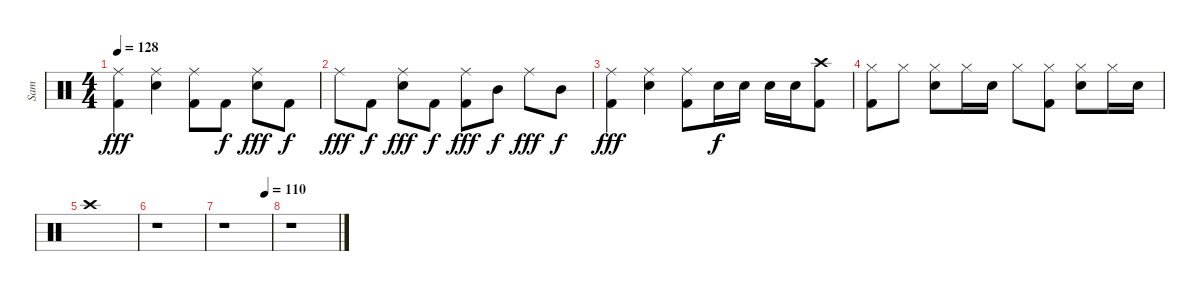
\track ("Sam" "Sam") {instrument percussion}
\staff {score}
\articulation defaults
\ts (4 4)
\tempo 128
\clef neutral
\ks c
("Ride (middle)" "Kick (hit) 2").4{dy fff} ("Ride (middle)" "Electric Snare (hit)").4 ("Ride (middle)" "Kick (hit) 2").8 "Kick (hit) 2".8{dy f} ("Ride (middle)" "Electric Snare (hit)").8{dy fff} "Kick (hit) 2".8{dy f} |
"Ride (middle)".8{dy fff} "Kick (hit) 2".8{dy f} ("Ride (middle)" "Electric Snare (hit)").8{dy fff} "Kick (hit) 2".8{dy f} ("Ride (middle)" "Kick (hit) 2").8{dy fff} "Mid Tom (hit)".8{dy f} "Ride (middle)".8{dy fff} "Mid Tom (hit)".8{dy f} |
("Ride (middle)" "Kick (hit) 2").4{dy fff} ("Ride (middle)" "Electric Snare (hit)").4 ("Ride (middle)" "Kick (hit) 2").8 "Electric Snare (hit)".16{dy f} "Electric Snare (hit)".16 "Electric Snare (hit)".16 "Electric Snare (hit)".16 ("Crash high (hit)" "Kick (hit) 2").8 |
("Hi-Hat (closed)" "Kick (hit) 2").8 "Hi-Hat (closed)".8 ("Hi-Hat (closed)" "Electric Snare (hit)").8 "Hi-Hat (closed)".16 "Electric Snare (hit)".16 "Hi-Hat (closed)".8 ("Hi-Hat (closed)" "Kick (hit) 2").8 ("Hi-Hat (closed)" "Electric Snare (hit)").8 "Hi-Hat (closed)".16 "Electric Snare (hit)".16 |
"Crash high (hit)".1 |
r.1 |
\tempo (110 0.875)
r.1 |
r.1
